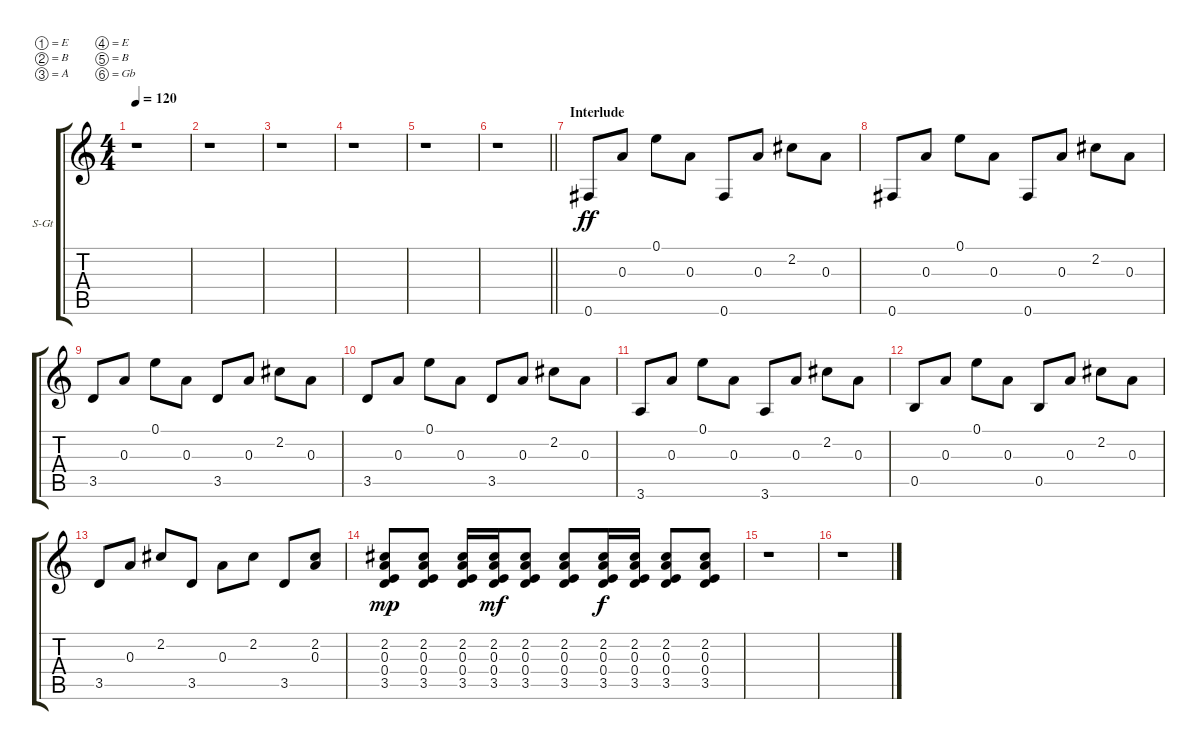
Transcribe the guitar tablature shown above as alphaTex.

\bracketExtendMode groupsimilarinstruments
\firstSystemTrackNameOrientation horizontal
\otherSystemsTrackNameOrientation horizontal
\track ("Tom DeLonge (Guitar)" "S-Gt") {instrument acousticguitarsteel}
\staff {score tabs}
\tuning (E4 B3 A3 E3 B2 Gb2)
\ts (4 4)
\tempo 120
\clef g2
\ks c
r.1{dy ff} |
r.1 |
r.1 |
r.1 |
r.1 |
\barLineRight lightlight
r.1 |
\section ("" "Interlude")
0.6.8 0.3.8 0.1.8 0.3.8 0.6.8 0.3.8 2.2.8 0.3.8 |
0.6.8 0.3.8 0.1.8 0.3.8 0.6.8 0.3.8 2.2.8 0.3.8 |
3.5.8 0.3.8 0.1.8 0.3.8 3.5.8 0.3.8 2.2.8 0.3.8 |
3.5.8 0.3.8 0.1.8 0.3.8 3.5.8 0.3.8 2.2.8 0.3.8 |
3.6.8 0.3.8 0.1.8 0.3.8 3.6.8 0.3.8 2.2.8 0.3.8 |
0.5.8 0.3.8 0.1.8 0.3.8 0.5.8 0.3.8 2.2.8 0.3.8 |
3.5.8 0.3.8 2.2.8 3.5.8 0.3.8 2.2.8 3.5.8 (2.2 0.3).8 |
(2.2 0.3 0.4 3.5).8{dy mp} (2.2 0.3 0.4 3.5).8 (2.2 0.3 0.4 3.5).16 (2.2 0.3 0.4 3.5).16{dy mf} (2.2 0.3 0.4 3.5).8 (2.2 0.3 0.4 3.5).8 (2.2 0.3 0.4 3.5).16{dy f} (2.2 0.3 0.4 3.5).16 (2.2 0.3 0.4 3.5).8 (2.2 0.3 0.4 3.5).8 |
r.1 |
r.1
